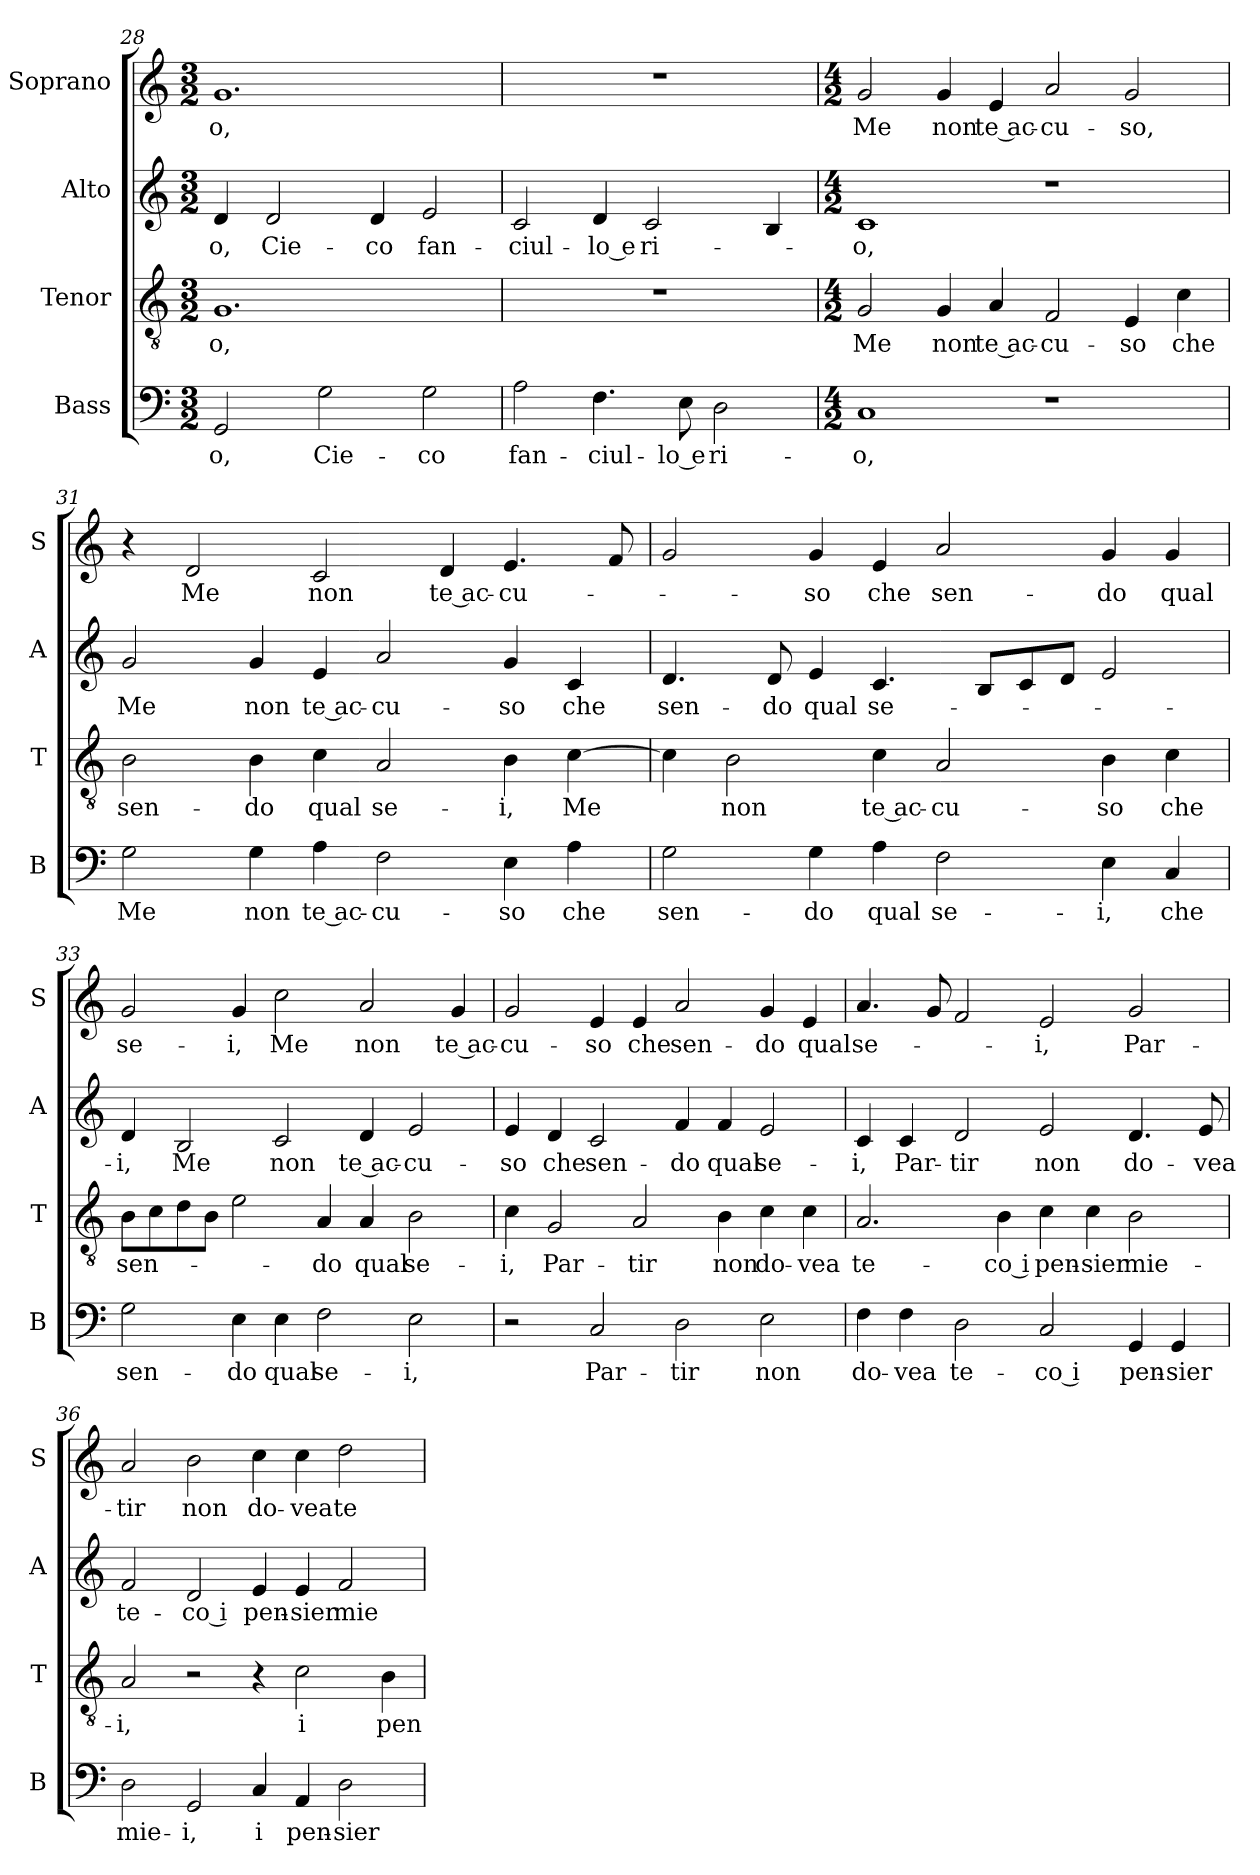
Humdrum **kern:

**kern	**text	**kern	**text	**kern	**text	**kern	**text
*part4	*part4	*part3	*part3	*part2	*part2	*part1	*part1
*staff4	*staff4	*staff3	*staff3	*staff2	*staff2	*staff1	*staff1
*I"Bass	*	*I"Tenor	*	*I"Alto	*	*I"Soprano	*
*I'B	*	*I'T	*	*I'A	*	*I'S	*
*clefF4	*	*clefGv2	*	*clefG2	*	*clefG2	*
*k[]	*	*k[]	*	*k[]	*	*k[]	*
*C:	*	*C:	*	*C:	*	*C:	*
*M3/2	*	*M3/2	*	*M3/2	*	*M3/2	*
=28	=28	=28	=28	=28	=28	=28	=28
!	!LO:LY:b	!	!LO:LY:b	!	!LO:LY:b	!	!LO:LY:b
2GG/	-o,	1.G	-o,	4d/	-o,	1.g	-o,
!	!	!	!	!	!LO:LY:b	!	!
.	.	.	.	2d/	Cie-	.	.
!	!LO:LY:b	!	!	!	!	!	!
2G\	Cie-	.	.	.	.	.	.
!	!	!	!	!	!LO:LY:b	!	!
.	.	.	.	4d/	-co	.	.
!	!LO:LY:b	!	!	!	!LO:LY:b	!	!
2G\	-co	.	.	2e/	fan-	.	.
=29	=29	=29	=29	=29	=29	=29	=29
!	!LO:LY:b	!	!	!	!LO:LY:b	!	!
2A\	fan-	1.r	.	2c/	-ciul-	1.r	.
!	!LO:LY:b	!	!	!	!LO:LY:b	!	!
4.F\	-ciul-	.	.	4d/	-lo e	.	.
!	!	!	!	!	!LO:LY:b	!	!
.	.	.	.	2c/	ri-	.	.
!	!LO:LY:b	!	!	!	!	!	!
8E\	-lo e	.	.	.	.	.	.
!	!LO:LY:b	!	!	!	!	!	!
2D\	ri-	.	.	.	.	.	.
.	.	.	.	4B/	.	.	.
!!LO:LB:g=z
=30	=30	=30	=30	=30	=30	=30	=30
*M4/2	*	*M4/2	*	*M4/2	*	*M4/2	*
!	!LO:LY:b	!	!LO:LY:b	!	!LO:LY:b	!	!LO:LY:b
1C	-o,	2G/	Me	1c	-o,	2g/	Me
!	!	!	!LO:LY:b	!	!	!	!LO:LY:b
.	.	4G/	non	.	.	4g/	non
!	!	!	!LO:LY:b	!	!	!	!LO:LY:b
.	.	4A/	te ac-	.	.	4e/	te ac-
!	!	!	!LO:LY:b	!	!	!	!LO:LY:b
1r	.	2F/	-cu-	1r	.	2a/	-cu-
!	!	!	!LO:LY:b	!	!	!	!LO:LY:b
.	.	4E/	-so	.	.	2g/	-so,
!	!	!	!LO:LY:b	!	!	!	!
.	.	4c\	che	.	.	.	.
=31	=31	=31	=31	=31	=31	=31	=31
!	!LO:LY:b	!	!LO:LY:b	!	!LO:LY:b	!	!
2G\	Me	2B\	sen-	2g/	Me	4r	.
!	!	!	!	!	!	!	!LO:LY:b
.	.	.	.	.	.	2d/	Me
!	!LO:LY:b	!	!LO:LY:b	!	!LO:LY:b	!	!
4G\	non	4B\	-do	4g/	non	.	.
!	!LO:LY:b	!	!LO:LY:b	!	!LO:LY:b	!	!LO:LY:b
4A\	te ac-	4c\	qual	4e/	te ac-	2c/	non
!	!LO:LY:b	!	!LO:LY:b	!	!LO:LY:b	!	!
2F\	-cu-	2A/	se-	2a/	-cu-	.	.
!	!	!	!	!	!	!	!LO:LY:b
.	.	.	.	.	.	4d/	te ac-
!	!LO:LY:b	!	!LO:LY:b	!	!LO:LY:b	!	!LO:LY:b
4E\	-so	4B\	-i,	4g/	-so	4.e/	-cu-
!	!LO:LY:b	!	!LO:LY:b	!	!LO:LY:b	!	!
4A\	che	[4c\	Me	4c/	che	.	.
.	.	.	.	.	.	8f/	.
=32	=32	=32	=32	=32	=32	=32	=32
!	!LO:LY:b	!	!	!	!LO:LY:b	!	!
2G\	sen-	4c\]	.	4.d/	sen-	2g/	.
!	!	!	!LO:LY:b	!	!	!	!
.	.	2B\	non	.	.	.	.
!	!	!	!	!	!LO:LY:b	!	!
.	.	.	.	8d/	-do	.	.
!	!LO:LY:b	!	!	!	!LO:LY:b	!	!LO:LY:b
4G\	-do	.	.	4e/	qual	4g/	-so
!	!LO:LY:b	!	!LO:LY:b	!	!LO:LY:b	!	!LO:LY:b
4A\	qual	4c\	te ac-	4.c/	se-	4e/	che
!	!LO:LY:b	!	!LO:LY:b	!	!	!	!LO:LY:b
2F\	se-	2A/	-cu-	.	.	2a/	sen-
.	.	.	.	8B/L	.	.	.
.	.	.	.	8c/	.	.	.
.	.	.	.	8d/J	.	.	.
!	!LO:LY:b	!	!LO:LY:b	!	!	!	!LO:LY:b
4E\	-i,	4B\	-so	2e/	.	4g/	-do
!	!LO:LY:b	!	!LO:LY:b	!	!	!	!LO:LY:b
4C/	che	4c\	che	.	.	4g/	qual
!!LO:PB:g=z
=33	=33	=33	=33	=33	=33	=33	=33
!	!LO:LY:b	!	!LO:LY:b	!	!LO:LY:b	!	!LO:LY:b
2G\	sen-	8B\L	sen-	4d/	-i,	2g/	se-
.	.	8c\	.	.	.	.	.
!	!	!	!	!	!LO:LY:b	!	!
.	.	8d\	.	2B/	Me	.	.
.	.	8B\J	.	.	.	.	.
!	!LO:LY:b	!	!	!	!	!	!LO:LY:b
4E\	-do	2e\	.	.	.	4g/	-i,
!	!LO:LY:b	!	!	!	!LO:LY:b	!	!LO:LY:b
4E\	qual	.	.	2c/	non	2cc\	Me
!	!LO:LY:b	!	!LO:LY:b	!	!	!	!
2F\	se-	4A/	-do	.	.	.	.
!	!	!	!LO:LY:b	!	!LO:LY:b	!	!LO:LY:b
.	.	4A/	qual	4d/	te ac-	2a/	non
!	!LO:LY:b	!	!LO:LY:b	!	!LO:LY:b	!	!
2E\	-i,	2B\	se-	2e/	-cu-	.	.
!	!	!	!	!	!	!	!LO:LY:b
.	.	.	.	.	.	4g/	te ac-
=34	=34	=34	=34	=34	=34	=34	=34
!	!	!	!LO:LY:b	!	!LO:LY:b	!	!LO:LY:b
2r	.	4c\	-i,	4e/	-so	2g/	-cu-
!	!	!	!LO:LY:b	!	!LO:LY:b	!	!
.	.	2G/	Par-	4d/	che	.	.
!	!LO:LY:b	!	!	!	!LO:LY:b	!	!LO:LY:b
2C/	Par-	.	.	2c/	sen-	4e/	-so
!	!	!	!LO:LY:b	!	!	!	!LO:LY:b
.	.	2A/	-tir	.	.	4e/	che
!	!LO:LY:b	!	!	!	!LO:LY:b	!	!LO:LY:b
2D\	-tir	.	.	4f/	-do	2a/	sen-
!	!	!	!LO:LY:b	!	!LO:LY:b	!	!
.	.	4B\	non	4f/	qual	.	.
!	!LO:LY:b	!	!LO:LY:b	!	!LO:LY:b	!	!LO:LY:b
2E\	non	4c\	do-	2e/	se-	4g/	-do
!	!	!	!LO:LY:b	!	!	!	!LO:LY:b
.	.	4c\	-vea	.	.	4e/	qual
=35	=35	=35	=35	=35	=35	=35	=35
!	!LO:LY:b	!	!LO:LY:b	!	!LO:LY:b	!	!LO:LY:b
4F\	do-	2.A/	te-	4c/	-i,	4.a/	se-
!	!LO:LY:b	!	!	!	!LO:LY:b	!	!
4F\	-vea	.	.	4c/	Par-	.	.
.	.	.	.	.	.	8g/	.
!	!LO:LY:b	!	!	!	!LO:LY:b	!	!
2D\	te-	.	.	2d/	-tir	2f/	.
!	!	!	!LO:LY:b	!	!	!	!
.	.	4B\	-co i	.	.	.	.
!	!LO:LY:b	!	!LO:LY:b	!	!LO:LY:b	!	!LO:LY:b
2C/	-co i	4c\	pen-	2e/	non	2e/	-i,
!	!	!	!LO:LY:b	!	!	!	!
.	.	4c\	-sier	.	.	.	.
!	!LO:LY:b	!	!LO:LY:b	!	!LO:LY:b	!	!LO:LY:b
4GG/	pen-	2B\	mie-	4.d/	do-	2g/	Par-
!	!LO:LY:b	!	!	!	!	!	!
4GG/	-sier	.	.	.	.	.	.
!	!	!	!	!	!LO:LY:b	!	!
.	.	.	.	8e/	-vea	.	.
!!LO:LB:g=z
=36	=36	=36	=36	=36	=36	=36	=36
!	!LO:LY:b	!	!LO:LY:b	!	!LO:LY:b	!	!LO:LY:b
2D\	mie-	2A/	-i,	2f/	te-	2a/	-tir
!	!LO:LY:b	!	!	!	!LO:LY:b	!	!LO:LY:b
2GG/	-i,	2r	.	2d/	-co i	2b\	non
!	!LO:LY:b	!	!	!	!LO:LY:b	!	!LO:LY:b
4C/	i	4r	.	4e/	pen-	4cc\	do-
!	!LO:LY:b	!	!LO:LY:b	!	!LO:LY:b	!	!LO:LY:b
4AA/	pen-	2c\	i	4e/	-sier	4cc\	-vea
!	!LO:LY:b	!	!	!	!LO:LY:b	!	!LO:LY:b
2D\	-sier	.	.	2f/	mie-	2dd\	te-
!	!	!	!LO:LY:b	!	!	!	!
.	.	4B\	pen-	.	.	.	.
=	=	=	=	=	=	=	=
*-	*-	*-	*-	*-	*-	*-	*-
